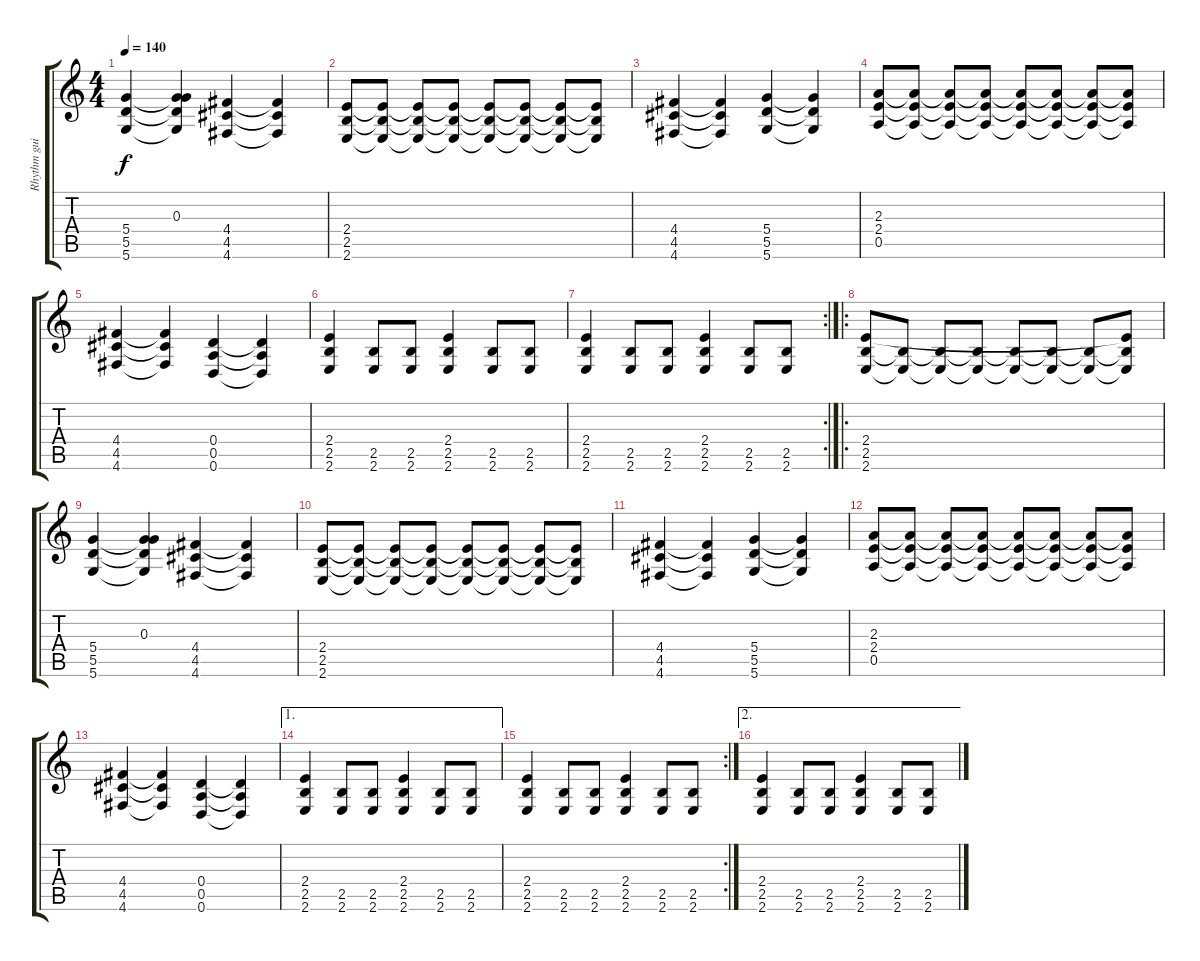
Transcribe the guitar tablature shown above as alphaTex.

\track ("Rhythm guitar" "Rhythm gui") {instrument distortionguitar}
\staff {score tabs}
\tuning (E4 B3 G3 D3 A2 D2) {hide}
\ts (4 4)
\tempo 140
\clef g2
\ks c
(5.4 5.5 5.6).4{dy f} (0.3 5.4{t} 5.5{t} 5.6{t}).4 (4.4 4.5 4.6).4 (4.4{t} 4.5{t} 4.6{t}).4 |
(2.4 2.5 2.6).8 (2.4{t} 2.5{t} 2.6{t}).8 (2.4{t} 2.5{t} 2.6{t}).8 (2.4{t} 2.5{t} 2.6{t}).8 (2.4{t} 2.5{t} 2.6{t}).8 (2.4{t} 2.5{t} 2.6{t}).8 (2.4{t} 2.5{t} 2.6{t}).8 (2.4{t} 2.5{t} 2.6{t}).8 |
(4.4 4.5 4.6).4 (4.4{t} 4.5{t} 4.6{t}).4 (5.4 5.5 5.6).4 (5.4{t} 5.5{t} 5.6{t}).4 |
(2.3 2.4 0.5).8 (2.3{t} 2.4{t} 0.5{t}).8 (2.3{t} 2.4{t} 0.5{t}).8 (2.3{t} 2.4{t} 0.5{t}).8 (2.3{t} 2.4{t} 0.5{t}).8 (2.3{t} 2.4{t} 0.5{t}).8 (2.3{t} 2.4{t} 0.5{t}).8 (2.3{t} 2.4{t} 0.5{t}).8 |
(4.4 4.5 4.6).4 (4.4{t} 4.5{t} 4.6{t}).4 (0.4 0.5 0.6).4 (0.4{t} 0.5{t} 0.6{t}).4 |
(2.4 2.5 2.6).4 (2.5 2.6).8 (2.5 2.6).8 (2.4 2.5 2.6).4 (2.5 2.6).8 (2.5 2.6).8 |
\rc 2
(2.4 2.5 2.6).4 (2.5 2.6).8 (2.5 2.6).8 (2.4 2.5 2.6).4 (2.5 2.6).8 (2.5 2.6).8 |
\ro
(2.4 2.5 2.6).8 (2.5{t} 2.6{t}).8 (2.5{t} 2.6{t}).8 (2.5{t} 2.6{t}).8 (2.5{t} 2.6{t}).8 (2.5{t} 2.6{t}).8 (2.5{t} 2.6{t}).8 (2.4{t} 2.5{t} 2.6{t}).8 |
(5.4 5.5 5.6).4 (0.3 5.4{t} 5.5{t} 5.6{t}).4 (4.4 4.5 4.6).4 (4.4{t} 4.5{t} 4.6{t}).4 |
(2.4 2.5 2.6).8 (2.4{t} 2.5{t} 2.6{t}).8 (2.4{t} 2.5{t} 2.6{t}).8 (2.4{t} 2.5{t} 2.6{t}).8 (2.4{t} 2.5{t} 2.6{t}).8 (2.4{t} 2.5{t} 2.6{t}).8 (2.4{t} 2.5{t} 2.6{t}).8 (2.4{t} 2.5{t} 2.6{t}).8 |
(4.4 4.5 4.6).4 (4.4{t} 4.5{t} 4.6{t}).4 (5.4 5.5 5.6).4 (5.4{t} 5.5{t} 5.6{t}).4 |
(2.3 2.4 0.5).8 (2.3{t} 2.4{t} 0.5{t}).8 (2.3{t} 2.4{t} 0.5{t}).8 (2.3{t} 2.4{t} 0.5{t}).8 (2.3{t} 2.4{t} 0.5{t}).8 (2.3{t} 2.4{t} 0.5{t}).8 (2.3{t} 2.4{t} 0.5{t}).8 (2.3{t} 2.4{t} 0.5{t}).8 |
(4.4 4.5 4.6).4 (4.4{t} 4.5{t} 4.6{t}).4 (0.4 0.5 0.6).4 (0.4{t} 0.5{t} 0.6{t}).4 |
\ae 1
(2.4 2.5 2.6).4 (2.5 2.6).8 (2.5 2.6).8 (2.4 2.5 2.6).4 (2.5 2.6).8 (2.5 2.6).8 |
\rc 2
(2.4 2.5 2.6).4 (2.5 2.6).8 (2.5 2.6).8 (2.4 2.5 2.6).4 (2.5 2.6).8 (2.5 2.6).8 |
\ae 2
(2.4 2.5 2.6).4 (2.5 2.6).8 (2.5 2.6).8 (2.4 2.5 2.6).4 (2.5 2.6).8 (2.5 2.6).8
